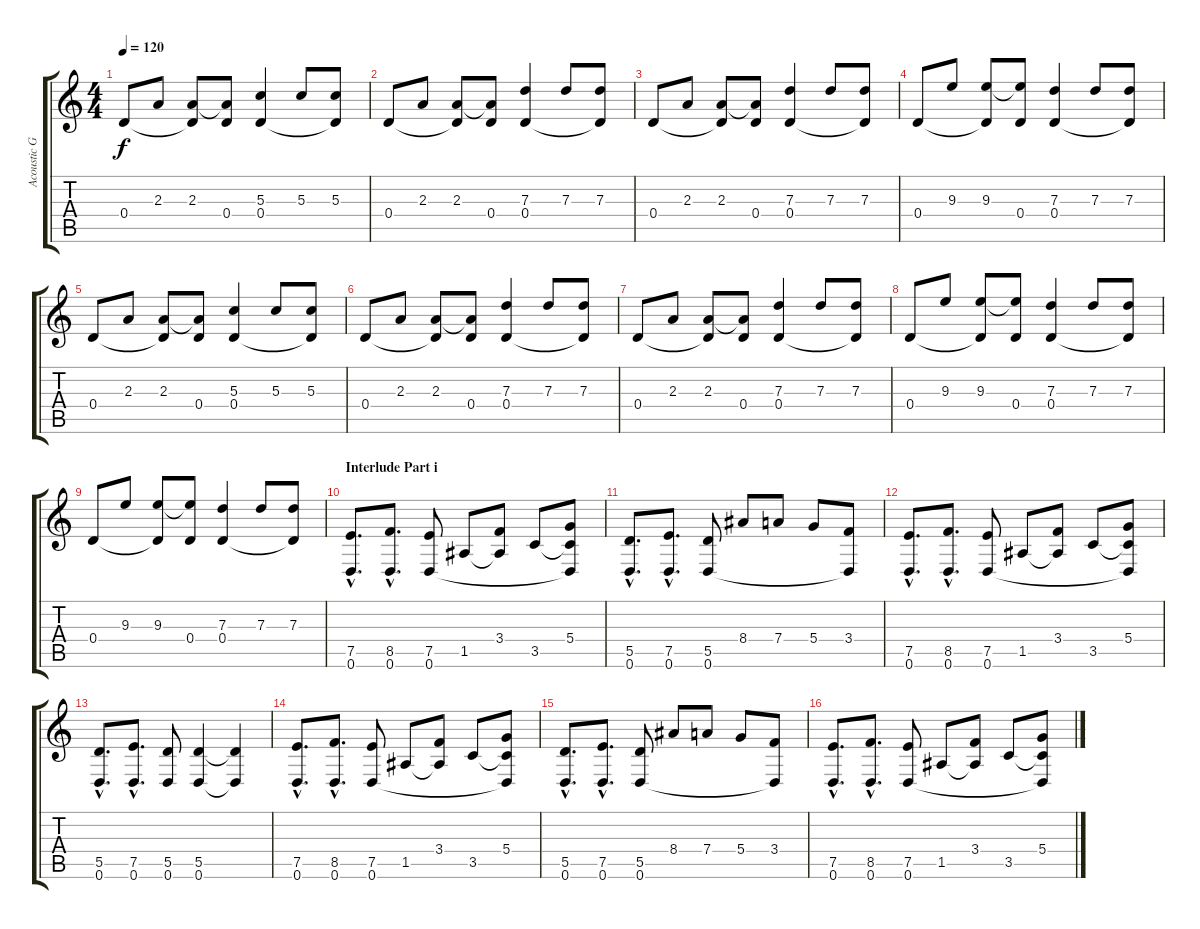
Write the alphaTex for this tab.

\track ("Acoustic Guitar (steel)" "Acoustic G") {instrument acousticguitarsteel}
\staff {score tabs}
\tuning (E4 B3 G3 D3 A2 D2) {hide}
\ts (4 4)
\tempo 120
\clef g2
\ks c
0.4.8{dy f} 2.3.8 (2.3 0.4{t}).8 (2.3{t} 0.4).8 (5.3 0.4).4 5.3.8 (5.3 0.4{t}).8 |
0.4.8 2.3.8 (2.3 0.4{t}).8 (2.3{t} 0.4).8 (7.3 0.4).4 7.3.8 (7.3 0.4{t}).8 |
0.4.8 2.3.8 (2.3 0.4{t}).8 (2.3{t} 0.4).8 (7.3 0.4).4 7.3.8 (7.3 0.4{t}).8 |
0.4.8 9.3.8 (9.3 0.4{t}).8 (9.3{t} 0.4).8 (7.3 0.4).4 7.3.8 (7.3 0.4{t}).8 |
0.4.8 2.3.8 (2.3 0.4{t}).8 (2.3{t} 0.4).8 (5.3 0.4).4 5.3.8 (5.3 0.4{t}).8 |
0.4.8 2.3.8 (2.3 0.4{t}).8 (2.3{t} 0.4).8 (7.3 0.4).4 7.3.8 (7.3 0.4{t}).8 |
0.4.8 2.3.8 (2.3 0.4{t}).8 (2.3{t} 0.4).8 (7.3 0.4).4 7.3.8 (7.3 0.4{t}).8 |
0.4.8 9.3.8 (9.3 0.4{t}).8 (9.3{t} 0.4).8 (7.3 0.4).4 7.3.8 (7.3 0.4{t}).8 |
0.4.8 9.3.8 (9.3 0.4{t}).8 (9.3{t} 0.4).8 (7.3 0.4).4 7.3.8 (7.3 0.4{t}).8 |
\section ("" "Interlude Part i")
(7.5{hac} 0.6{hac}).8{d volume 16} (8.5{hac} 0.6{hac}).8{d} (7.5 0.6).8 1.5.8 (3.4 1.5{t}).8 3.5.8 (5.4 3.5{t} 0.6{t}).8 |
(5.5{hac} 0.6{hac}).8{d} (7.5{hac} 0.6{hac}).8{d} (5.5 0.6).8 8.4.8 7.4.8 5.4.8 (3.4 0.6{t}).8 |
(7.5{hac} 0.6{hac}).8{d} (8.5{hac} 0.6{hac}).8{d} (7.5 0.6).8 1.5.8 (3.4 1.5{t}).8 3.5.8 (5.4 3.5{t} 0.6{t}).8 |
(5.5{hac} 0.6{hac}).8{d} (7.5{hac} 0.6{hac}).8{d} (5.5 0.6).8 (5.5 0.6).4 (5.5{t} 0.6{t}).4 |
(7.5{hac} 0.6{hac}).8{d volume 13} (8.5{hac} 0.6{hac}).8{d} (7.5 0.6).8 1.5.8 (3.4 1.5{t}).8 3.5.8 (5.4 3.5{t} 0.6{t}).8 |
(5.5{hac} 0.6{hac}).8{d} (7.5{hac} 0.6{hac}).8{d} (5.5 0.6).8 8.4.8 7.4.8 5.4.8 (3.4 0.6{t}).8 |
(7.5{hac} 0.6{hac}).8{d} (8.5{hac} 0.6{hac}).8{d} (7.5 0.6).8 1.5.8 (3.4 1.5{t}).8 3.5.8 (5.4 3.5{t} 0.6{t}).8
